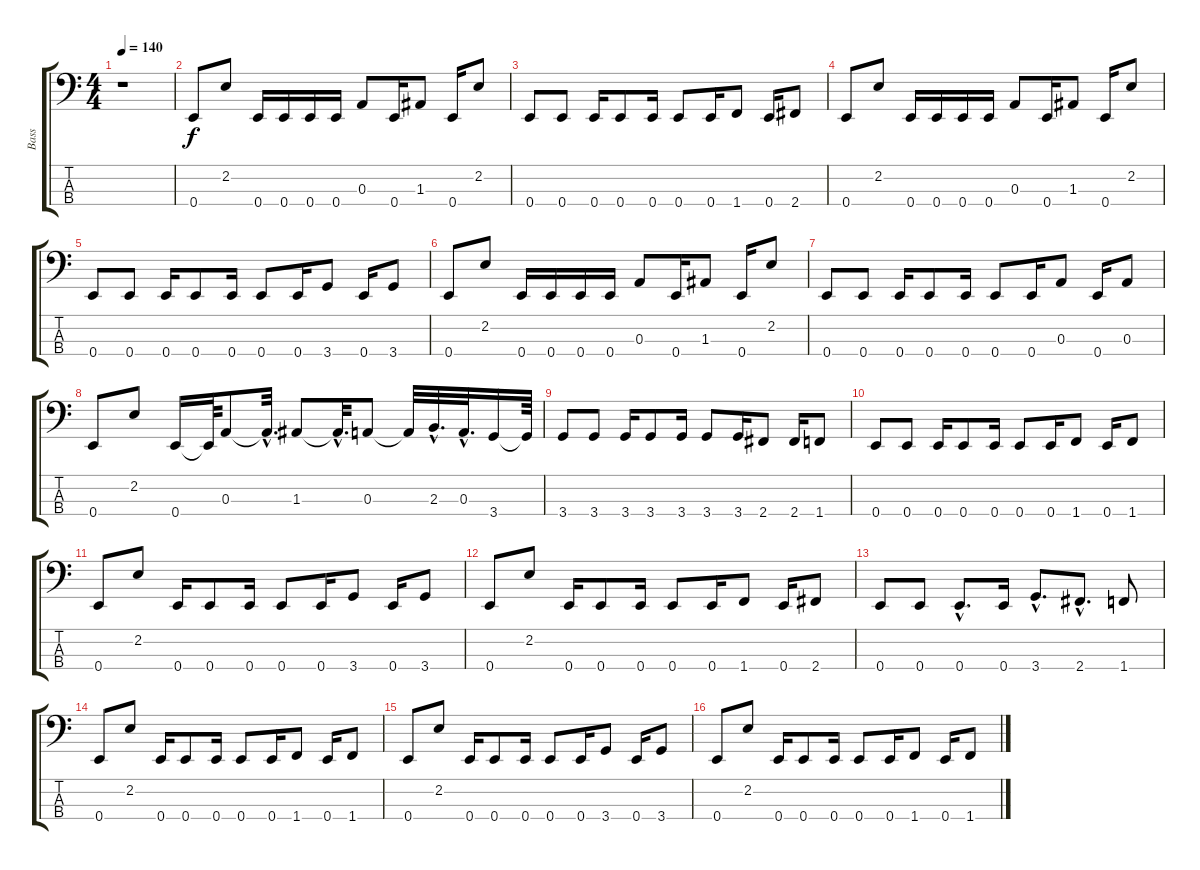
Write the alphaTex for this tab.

\track ("Bass" "Bass") {instrument electricbasspick}
\staff {score tabs}
\tuning (G2 D2 A1 E1) {hide}
\ts (4 4)
\tempo 140
\clef f4
\ks c
r.1{dy f} |
0.4.8 2.2.8 0.4.16 0.4.16 0.4.16 0.4.16 0.3.8 0.4.16 1.3.8 0.4.16 2.2.8 |
0.4.8 0.4.8 0.4.16 0.4.8 0.4.16 0.4.8 0.4.16 1.4.8 0.4.16 2.4.8 |
0.4.8 2.2.8 0.4.16 0.4.16 0.4.16 0.4.16 0.3.8 0.4.16 1.3.8 0.4.16 2.2.8 |
0.4.8 0.4.8 0.4.16 0.4.8 0.4.16 0.4.8 0.4.16 3.4.8 0.4.16 3.4.8 |
0.4.8 2.2.8 0.4.16 0.4.16 0.4.16 0.4.16 0.3.8 0.4.16 1.3.8 0.4.16 2.2.8 |
0.4.8 0.4.8 0.4.16 0.4.8 0.4.16 0.4.8 0.4.16 0.3.8 0.4.16 0.3.8 |
0.4.8 2.2.8 0.4.16 0.4{t}.64 0.3.8 0.3{hac t}.32{d} 1.3.8 1.3{hac t}.32{d} 0.3.8 0.3{t}.32 2.3{hac}.32{d} 0.3{hac}.32{d} 3.4.16 3.4{t}.64 |
3.4.8 3.4.8 3.4.16 3.4.8 3.4.16 3.4.8 3.4.16 2.4.8 2.4.16 1.4.8 |
0.4.8 0.4.8 0.4.16 0.4.8 0.4.16 0.4.8 0.4.16 1.4.8 0.4.16 1.4.8 |
0.4.8 2.2.8 0.4.16 0.4.8 0.4.16 0.4.8 0.4.16 3.4.8 0.4.16 3.4.8 |
0.4.8 2.2.8 0.4.16 0.4.8 0.4.16 0.4.8 0.4.16 1.4.8 0.4.16 2.4.8 |
0.4.8 0.4.8 0.4{hac}.8{d} 0.4.16 3.4{hac}.8{d} 2.4{hac}.8{d} 1.4.8 |
0.4.8 2.2.8 0.4.16 0.4.8 0.4.16 0.4.8 0.4.16 1.4.8 0.4.16 1.4.8 |
0.4.8 2.2.8 0.4.16 0.4.8 0.4.16 0.4.8 0.4.16 3.4.8 0.4.16 3.4.8 |
0.4.8 2.2.8 0.4.16 0.4.8 0.4.16 0.4.8 0.4.16 1.4.8 0.4.16 1.4.8
